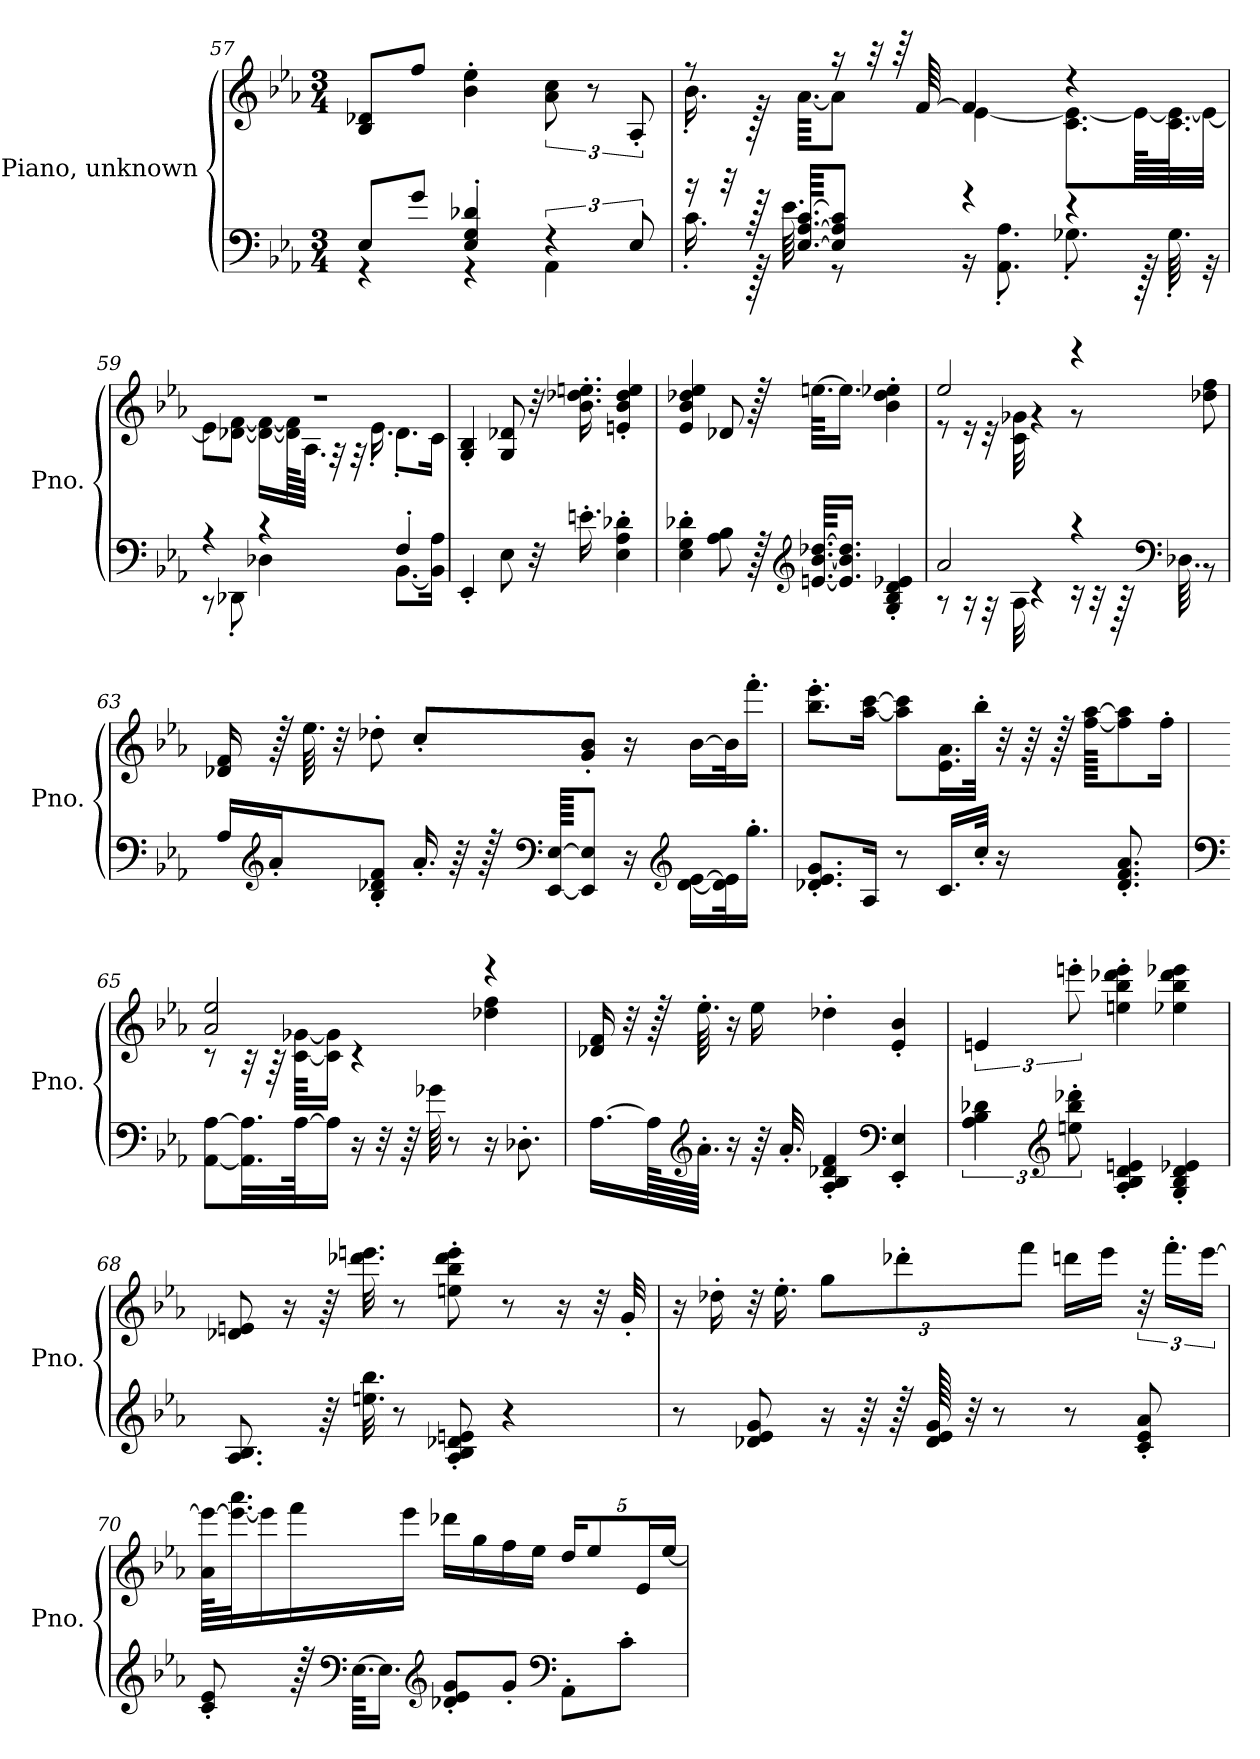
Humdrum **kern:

**kern	**kern
*part1	*part1
*staff2	*staff1
*I"Piano, unknown	*
*I'Pno.	*
*clefF4	*clefG2
*k[b-e-a-]	*k[b-e-a-]
*M3/4	*M3/4
=57	=57
*^	*
8E-/L	4r	8B-/ 8d-X/L
8g/J	.	8ff/J
4E-/' 4G/' 4d-X/'	4r	4b-\' 4ee-\'
6r	4AA-\	12a-\ 12cc\
.	.	12r
12E-/	.	12A-'/
!!LO:LB:g=z
=58	=58	=58
*	*	*^
16r	16.c'\	8r	16.b-'\
32r	.	.	.
128r	128r	.	128r
[64.E-/ [64.A-/ [64.c/KKKL	64.e-\	.	[64.a-\KKKL
8E-/] 8A-/] 8c/]J	8r	16r	8a-\J]
.	.	32r	.
.	.	64r	.
.	.	[64f/	.
4r	16r	4f/]	[4e-\
.	8.AA-\' 8.A-\'	.	.
4r	8.G-X'\	4r	8.c\ 8.e-\_L
.	128r	.	128e-\KLLL_
.	64.G-'\	.	64.c\ 64.e-\_J
.	32r	.	32e-\JJJ_
=59	=59	=59	=59
4r	8r	2.r	8e-\L]
.	8DD-X'\	.	[8d-X\ [8f\J
4r	4D-X\	.	16d-\_ 16f\_LL
.	.	.	128d-\] 128f\]KLL
.	.	.	64.A-\JJJJ
.	.	.	32r
.	.	.	32r
.	.	.	16.e-'\
4F'/	[8.BB-\L	.	8.d-'\L
.	16BB-\] 16A-\Jk	.	16c\Jk
*v	*v	*	*
*	*v	*v
!!LO:LB:g=z
=60	=60
4EE-'/	4G/' 4B-/'
8E-\	8G/ 8d-X/
32r	32r
16.en'\	16.b-\' 16.dd-X\' 16.een\'
4E-\' 4A-\' 4d-X\'	4en/' 4b-/' 4dd-/' 4ee/'
=61	=61
4E-\' 4G\' 4d-X\'	4e-/ 4b-/ 4dd-X/ 4ee-/
8A-\ 8B-\	8d-X/
128r	128r
*clefG2	*
[64.en/ [64.b-/ [64.dd-X/KKLL	[64.een\KKLL
16.e/] 16.b-/] 16.dd-/]JJ	16.ee\JJ]
4G/' 4B-/' 4d-/' 4e-X/'	4b-\' 4dd-\' 4ee-X\'
=62	=62
*^	*^
2a-/	8r	2ee-/	8r
.	16r	.	16r
.	32r	.	32r
.	32A-\	.	32c\ 32g-X\
.	4r	.	4r
4r	16r	4r	8r
.	32r	.	.
.	128r	.	.
*clefF4	*	*	*
.	64.D-X\	.	.
.	8r	.	8dd-X\ 8ff\
*v	*v	*	*
*	*v	*v
!!LO:LB:g=z
=63	=63
16A-/LL	16d-X/ 16f/
*clefG2	*
16a-'/J	128r
.	64.ee-\
.	32r
8B-/' 8d-X/' 8f/'J	8dd-X'\
16.a-'/	8cc'/L
64r	.
128r	.
*clefF4	*
[128EE-/ [128E-/KKKKL	.
8EE-/] 8E-/]J	8g/' 8b-/'J
16r	16r
*clefG2	*
[16d-\ [16e-\LL	[16b-\LL
32d-\] 32e-\]K	32b-\K]
16.gg'\JJ	16.fff'\JJ
=64	=64
8.d-X/' 8.e-/' 8.g/'L	8.bb-\' 8.eee-\'L
16A-/Jk	[16aa-\ [16ccc\Jk
8r	8aa-\] 8ccc\]L
16.c/LL	16.e-\ 16.a-\L
32cc'/JJk	32bb-'\JJk
16r	32r
.	64r
.	128r
.	[128ff\ [128aa-\KKKKL
8.d-/' 8.f/' 8.a-/'	8ff\] 8aa-\]
.	16ff'\Jk
!!LO:PB:g=z
=65	=65
*clefF4	*
*	*^
[8AA-\ [8A-\L	2a-/ 2ee-/	8r
32.AA-\] 32.A-\]LL	.	32r
.	.	64r
[64A-\JK	.	[64c\ [64g-X\KKLL
16A-\JJ]	.	16c\] 16g-\]JJ
16r	.	4r
32r	.	.
64r	.	.
64g-X\	.	.
8r	.	.
16r	4r	4dd-X\ 4ff\
8.D-X'\	.	.
*	*v	*v
=66	=66
[16.A-\LL	16d-X/ 16f/
.	32r
128A-\KLL]	128r
*clefG2	*
64.a-'\JJJJ	64.ee-'\
16r	16r
64r	16ee-\
32.a-'/	.
4A-/' 4B-/' 4d-X/' 4f/'	4dd-X'\
*clefF4	*
4EE-/' 4E-/'	4e-/' 4b-/'
=67	=67
6A-\ 6B-\ 6d-X\	6en/
*clefG2	*
12een\' 12bb-\' 12ddd-X\'	12eeen'\
4A-/' 4B-/' 4d-/' 4en/'	4een\' 4bb-\' 4ddd-X\' 4eee\'
4G/' 4B-/' 4d-/' 4e-X/'	4ee-X\ 4bb-\ 4ddd-\ 4eee-X\
!!LO:LB:g=z
=68	=68
8.A-/ 8.B-/	8d-X/ 8en/
.	16r
64r	64r
32.een\ 32.bb-\	32.ddd-X\ 32.eeen\
8r	8r
8A-/' 8B-/' 8d-X/' 8en/'	8een\' 8bb-\' 8ddd-\' 8eee\'
4r	8r
.	16r
.	32r
.	32g'/
=69	=69
8r	16r
.	16dd-X'\
8d-X/ 8e-/ 8g/	32r
.	16.ee-'\
*	*Xbrackettup
16r	12gg\L
64r	.
128r	.
.	12ddd-X'\
128d-/ 128e-/ 128g/	.
32r	.
8r	.
.	12fff\J
8r	16dddn\LL
.	16eee-\JJ
*	*brackettup
8c/' 8e-/' 8a-/'	48r
.	24.fff'\LL
.	[24eee-\JJ
!!LO:LB:g=z
=70	=70
8c/' 8e-/'	64a-\ 64eee-\_KLLL
.	32.eee-\_ 32.aaa-\J
.	16eee-\]
128r	16fff\
*clefF4	*
[64.E-\KKLL	.
16.E-\JJ]	.
.	16eee-\JJ
*clefG2	*
8d-X/' 8e-/' 8g/'L	16ddd-X\LL
.	16gg\
8g'/J	16ff\
.	16ee-\JJ
*clefF4	*
*	*Xbrackettup
8AA-'\L	20dd/KL
.	10ee-/
8c'\J	.
.	20e-/L
.	[20ee-/JJ
=	=
*-	*-
